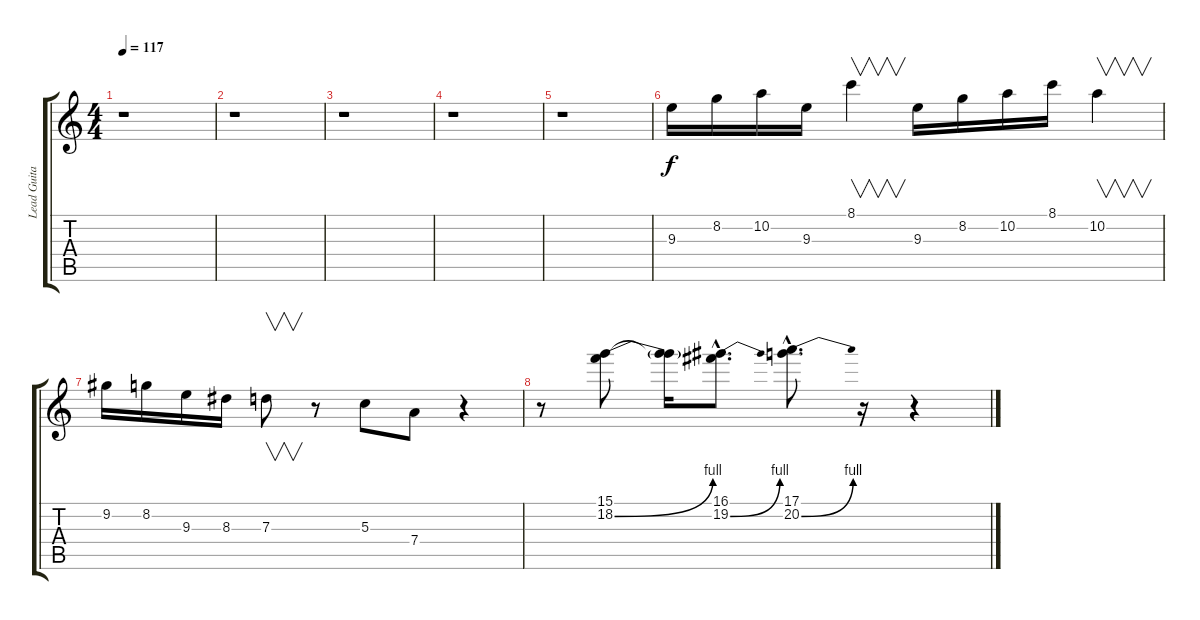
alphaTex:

\track ("Lead Guitar" "Lead Guita") {instrument overdrivenguitar}
\staff {score tabs}
\tuning (E4 B3 G3 D3 A2 E2) {hide}
\ts (4 4)
\tempo 117
\clef g2
\ks c
r.1{dy f} |
r.1 |
r.1 |
r.1 |
r.1 |
9.3.16 8.2.16 10.2.16 9.3.16 8.1.4{v} 9.3.16 8.2.16 10.2.16 8.1.16 10.2.4{v} |
9.2.16 8.2.16 9.3.16 8.3.16 7.3.8{v} r.8 5.3.8 7.4.8 r.4 |
r.8 (15.1 18.2{be (bend 0 0 60 4)}).8 (15.1{t} 18.2{t}).16 (16.1{hac} 19.2{be (bend 0 0 60 4) hac}).8{d} (17.1{hac} 20.2{be (bend 0 0 60 4) hac}).8{d} r.16 r.4
